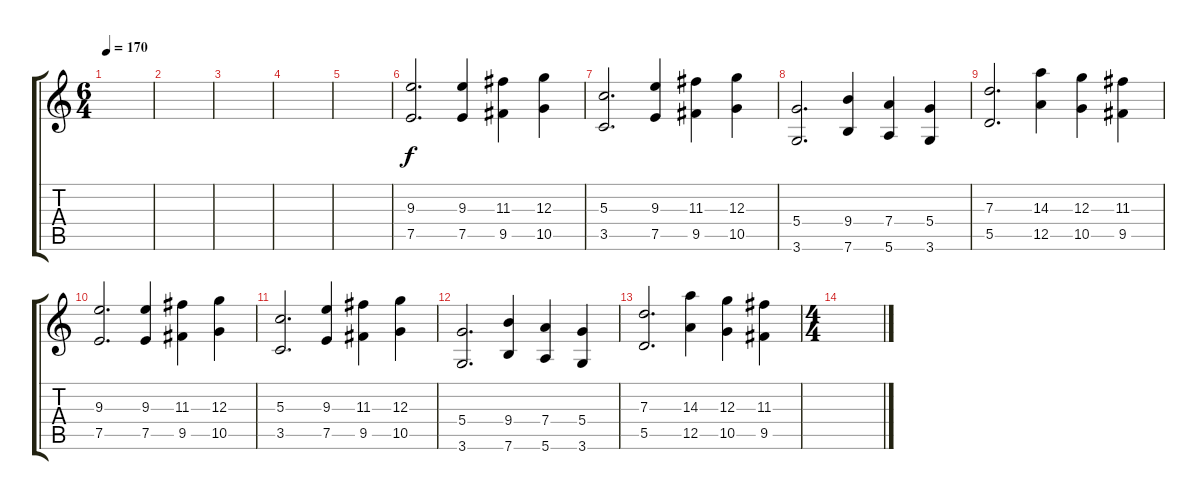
\track "" {instrument contrabass}
\staff {score tabs}
\tuning (E4 B3 G3 D3 A2 E2) {hide}
\ts (6 4)
\tempo 170
\clef g2
\ks c
|
|
|
|
|
(9.3 7.5).2{d} (9.3 7.5).4 (11.3 9.5).4 (12.3 10.5).4 |
(5.3 3.5).2{d} (9.3 7.5).4 (11.3 9.5).4 (12.3 10.5).4 |
(5.4 3.6).2{d} (9.4 7.6).4 (7.4 5.6).4 (5.4 3.6).4 |
(7.3 5.5).2{d} (14.3 12.5).4 (12.3 10.5).4 (11.3 9.5).4 |
(9.3 7.5).2{d} (9.3 7.5).4 (11.3 9.5).4 (12.3 10.5).4 |
(5.3 3.5).2{d} (9.3 7.5).4 (11.3 9.5).4 (12.3 10.5).4 |
(5.4 3.6).2{d} (9.4 7.6).4 (7.4 5.6).4 (5.4 3.6).4 |
(7.3 5.5).2{d} (14.3 12.5).4 (12.3 10.5).4 (11.3 9.5).4 |
\ts (4 4)
